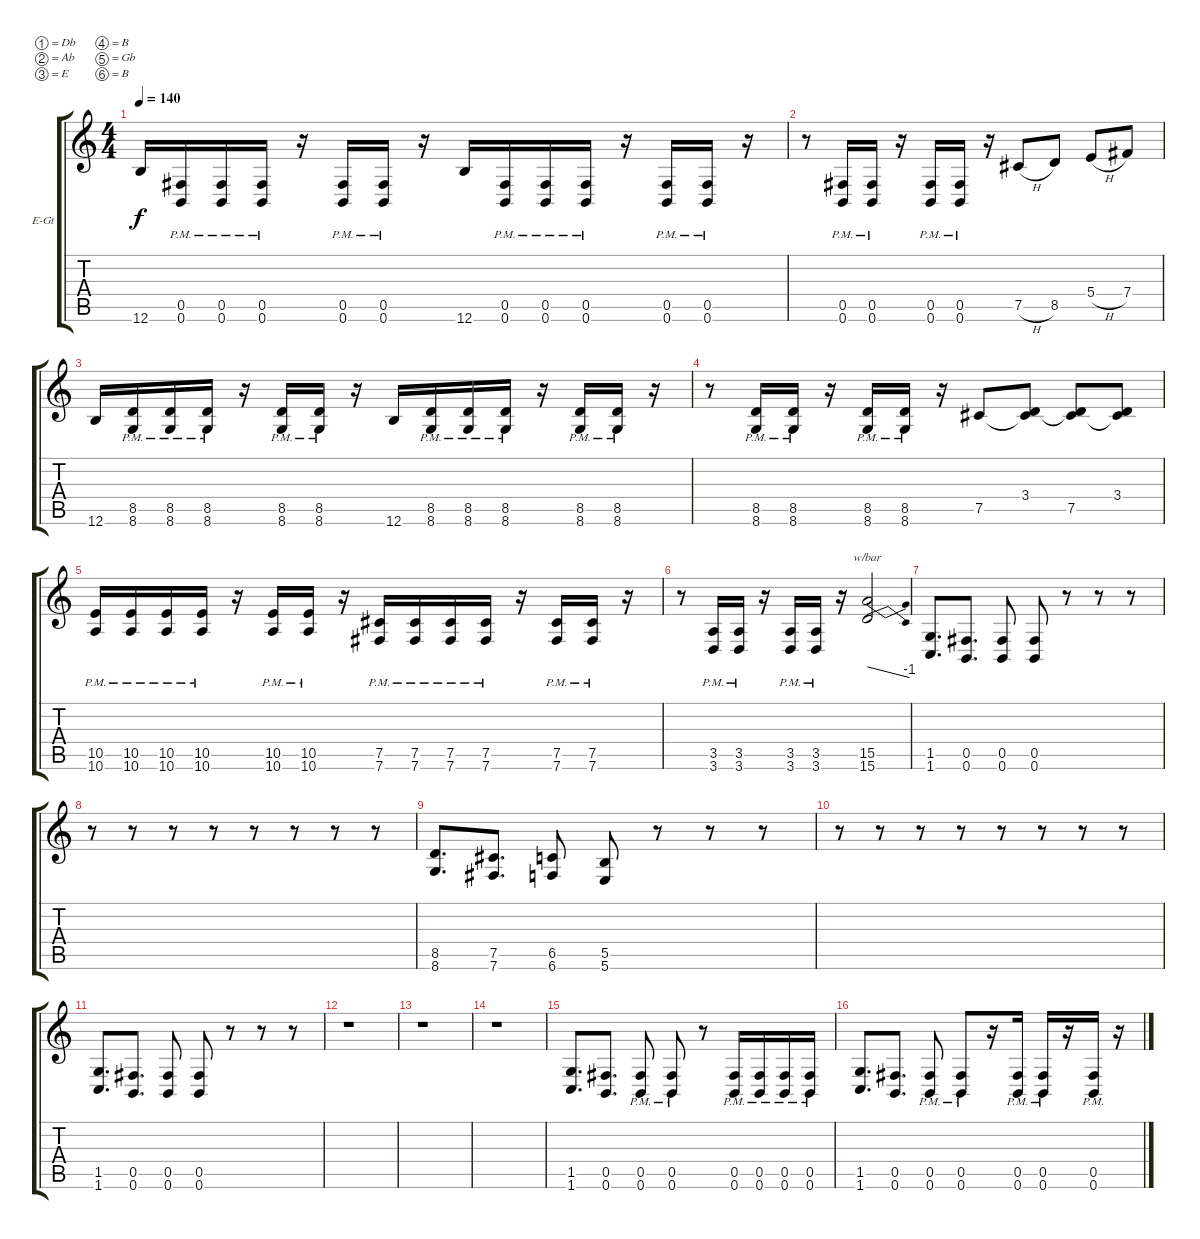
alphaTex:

\bracketExtendMode groupsimilarinstruments
\firstSystemTrackNameOrientation horizontal
\otherSystemsTrackNameOrientation horizontal
\track ("Right Guitar" "E-Gt") {instrument distortionguitar}
\staff {score tabs}
\tuning (Db4 Ab3 E3 B2 Gb2 B1)
\ts (4 4)
\tempo 140
\clef g2
\ks c
12.6.16{dy f} (0.6{pm} 0.5{pm}).16 (0.6{pm} 0.5{pm}).16 (0.6{pm} 0.5{pm}).16 r.16 (0.6{pm} 0.5{pm}).16 (0.6{pm} 0.5{pm}).16 r.16 12.6.16 (0.6{pm} 0.5{pm}).16 (0.6{pm} 0.5{pm}).16 (0.6{pm} 0.5{pm}).16 r.16 (0.6{pm} 0.5{pm}).16 (0.5{pm} 0.6{pm}).16 r.16 |
r.8 (0.6{pm} 0.5{pm}).16 (0.6{pm} 0.5{pm}).16 r.16 (0.6{pm} 0.5{pm}).16 (0.5{pm} 0.6{pm}).16 r.16 7.5{h}.8 8.5.8 5.4{h}.8 7.4.8 |
12.6.16 (8.5{pm} 8.6{pm}).16 (8.5{pm} 8.6{pm}).16 (8.5{pm} 8.6{pm}).16 r.16 (8.6{pm} 8.5{pm}).16 (8.6{pm} 8.5{pm}).16 r.16 12.6.16 (8.5{pm} 8.6{pm}).16 (8.5{pm} 8.6{pm}).16 (8.5{pm} 8.6{pm}).16 r.16 (8.6{pm} 8.5{pm}).16 (8.6{pm} 8.5{pm}).16 r.16 |
r.8 (8.6{pm} 8.5{pm}).16 (8.6{pm} 8.5{pm}).16 r.16 (8.5{pm} 8.6{pm}).16 (8.6{pm} 8.5{pm}).16 r.16 7.5.8 (3.4 7.5{t}).8 (7.5 3.4{t}).8 (3.4 7.5{t}).8 |
(10.5{pm} 10.6{pm}).16 (10.6{pm} 10.5{pm}).16 (10.5{pm} 10.6{pm}).16 (10.6{pm} 10.5{pm}).16 r.16 (10.6{pm} 10.5{pm}).16 (10.5{pm} 10.6{pm}).16 r.16 (7.6{pm} 7.5{pm}).16 (7.6{pm} 7.5{pm}).16 (7.5{pm} 7.6{pm}).16 (7.6{pm} 7.5{pm}).16 r.16 (7.5{pm} 7.6{pm}).16 (7.6{pm} 7.5{pm}).16 r.16 |
r.8 (3.6{pm} 3.5{pm}).16 (3.5{pm} 3.6{pm}).16 r.16 (3.5{pm} 3.6{pm}).16 (3.6{pm} 3.5{pm}).16 r.16 (15.6 15.5).2{tbe (dive default 0 0 45 -4)} |
(1.6 1.5).8{d} (0.6 0.5).8{d} (0.5 0.6).8 (0.6 0.5).8 r.8 r.8 r.8 |
r.8 r.8 r.8 r.8 r.8 r.8 r.8 r.8 |
(8.5 8.6).8{d} (7.5 7.6).8{d} (6.5 6.6).8 (5.5 5.6).8 r.8 r.8 r.8 |
r.8 r.8 r.8 r.8 r.8 r.8 r.8 r.8 |
(1.5 1.6).8{d} (0.6 0.5).8{d} (0.5 0.6).8 (0.6 0.5).8 r.8 r.8 r.8 |
r.1 |
r.1 |
r.1 |
(1.6 1.5).8{d} (0.5 0.6).8{d} (0.6{pm} 0.5{pm}).8 (0.5{pm} 0.6{pm}).8 r.8 (0.6{pm} 0.5{pm}).16 (0.5{pm} 0.6{pm}).16 (0.6{pm} 0.5{pm}).16 (0.5{pm} 0.6{pm}).16 |
(1.6 1.5).8{d} (0.5 0.6).8{d} (0.6{pm} 0.5{pm}).8 (0.5{pm} 0.6{pm}).8 r.16 (0.6{pm} 0.5{pm}).16 (0.5{pm} 0.6{pm}).16 r.16 (0.6{pm} 0.5{pm}).16 r.16
